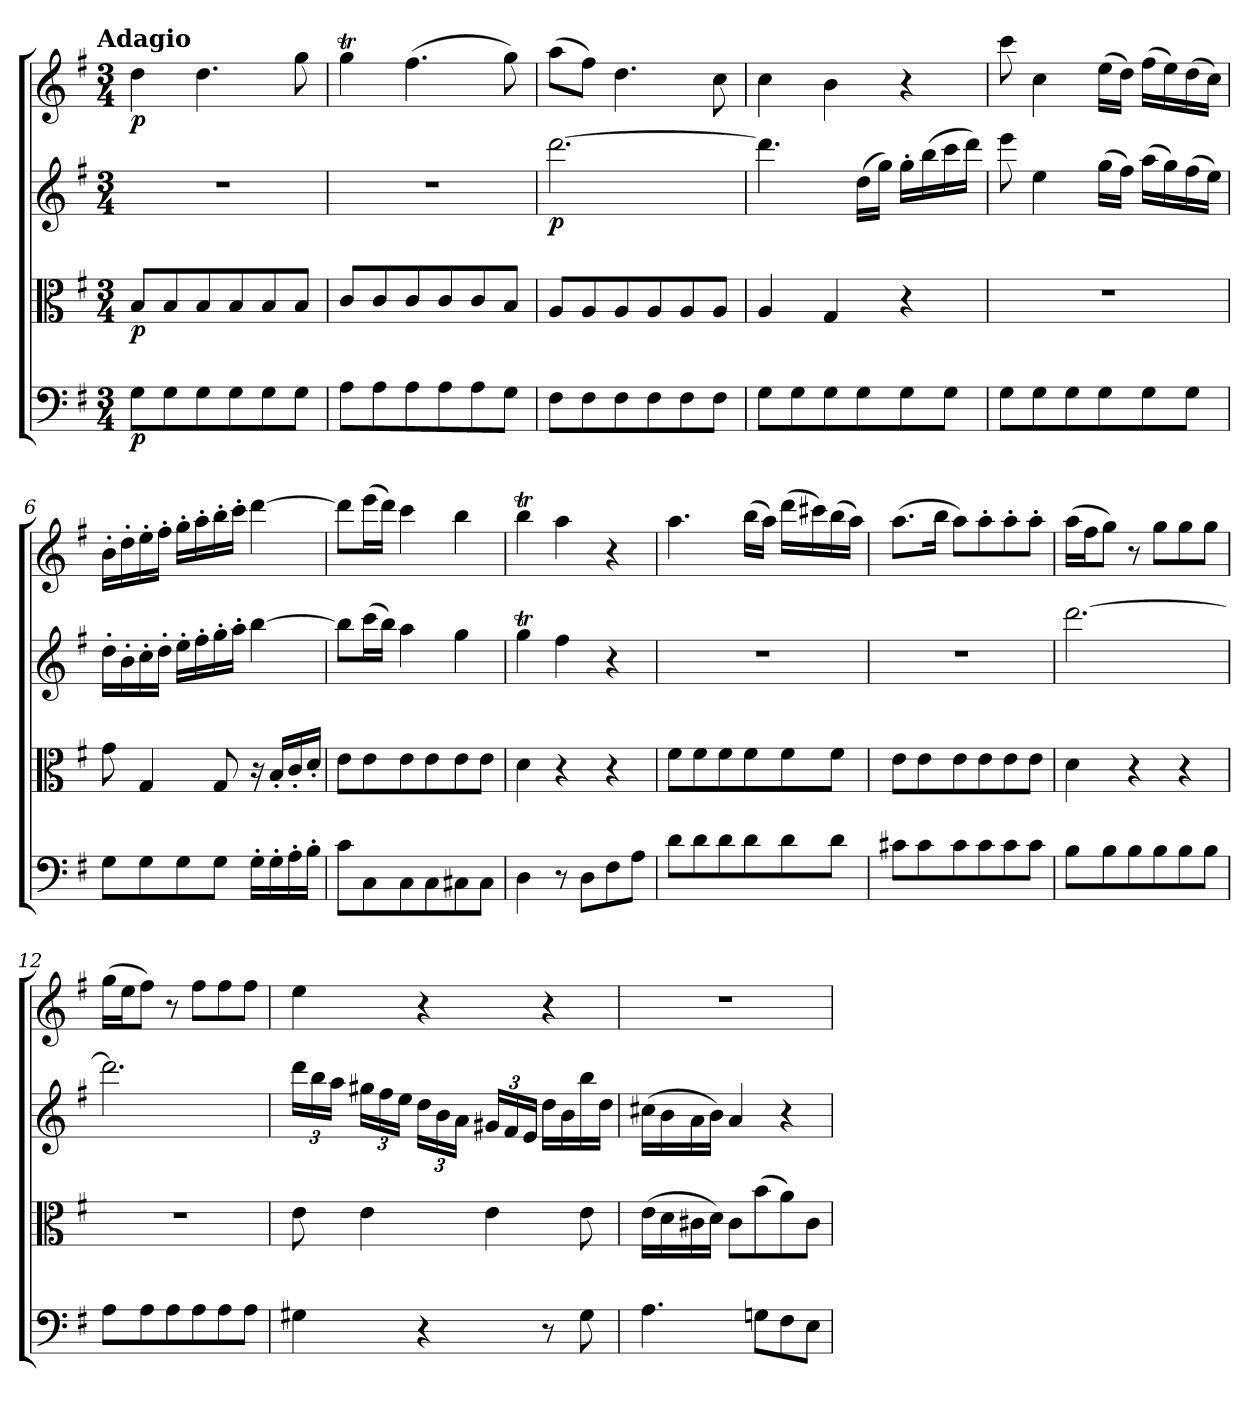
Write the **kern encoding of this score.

**kern	**dynam	**kern	**dynam	**kern	**dynam	**kern	**dynam
*part4	*part4	*part3	*part3	*part2	*part2	*part1	*part1
*staff4	*staff4	*staff3	*staff3	*staff2	*staff2	*staff1	*staff1
*clefF4	*	*clefC3	*	*clefG2	*	*clefG2	*
*k[f#]	*	*k[f#]	*	*k[f#]	*	*k[f#]	*
!!LO:TX:omd:t=Adagio
*M3/4	*	*M3/4	*	*M3/4	*	*M3/4	*
*MM56	*	*MM56	*	*MM56	*	*MM56	*
=	=	=	=	=	=	=	=
8G\L	p	8B/L	p	2.r	.	4dd\	p
8G\	.	8B/	.	.	.	.	.
8G\	.	8B/	.	.	.	4.dd\	.
8G\	.	8B/	.	.	.	.	.
8G\	.	8B/	.	.	.	.	.
8G\J	.	8B/J	.	.	.	8gg\	.
=2	=2	=2	=2	=2	=2	=2	=2
8A\L	.	8c/L	.	2.r	.	4ggT\	.
8A\	.	8c/	.	.	.	.	.
8A\	.	8c/	.	.	.	(4.ff#\	.
8A\	.	8c/	.	.	.	.	.
8A\	.	8c/	.	.	.	.	.
8G\J	.	8B/J	.	.	.	8gg\)	.
=3	=3	=3	=3	=3	=3	=3	=3
8F#\L	.	8A/L	.	[2.ddd\	p	(8aa\L	.
8F#\	.	8A/	.	.	.	8ff#\J)	.
8F#\	.	8A/	.	.	.	4.dd\	.
8F#\	.	8A/	.	.	.	.	.
8F#\	.	8A/	.	.	.	.	.
8F#\J	.	8A/J	.	.	.	8cc\	.
=4	=4	=4	=4	=4	=4	=4	=4
8G\L	.	4A/	.	4.ddd\]	.	4cc\	.
8G\	.	.	.	.	.	.	.
8G\	.	4G/	.	.	.	4b\	.
8G\	.	.	.	(16dd\LL	.	.	.
.	.	.	.	16gg\JJ)	.	.	.
8G\	.	4r	.	16gg'\LL	.	4r	.
.	.	.	.	(16bb\	.	.	.
8G\J	.	.	.	16ccc\	.	.	.
.	.	.	.	16ddd\JJ)	.	.	.
=5	=5	=5	=5	=5	=5	=5	=5
8G\L	.	2.r	.	8eee\	.	8ccc\	.
8G\	.	.	.	4ee\	.	4cc\	.
8G\	.	.	.	.	.	.	.
8G\	.	.	.	(16gg\LL	.	(16ee\LL	.
.	.	.	.	16ff#\JJ)	.	16dd\JJ)	.
8G\	.	.	.	(16aa\LL	.	(16ff#\LL	.
.	.	.	.	16gg\)	.	16ee\)	.
8G\J	.	.	.	(16ff#\	.	(16dd\	.
.	.	.	.	16ee\JJ)	.	16cc\JJ)	.
=6	=6	=6	=6	=6	=6	=6	=6
8G\L	.	8g\	.	16dd'\LL	.	16b'\LL	.
.	.	.	.	16b'\	.	16dd'\	.
8G\	.	4G/	.	16cc'\	.	16ee'\	.
.	.	.	.	16dd'\JJ	.	16ff#'\JJ	.
8G\	.	.	.	16ee'\LL	.	16gg'\LL	.
.	.	.	.	16ff#'\	.	16aa'\	.
8G\J	.	8G/	.	16gg'\	.	16bb'\	.
.	.	.	.	16aa'\JJ	.	16ccc'\JJ	.
16G'\LL	.	16r	.	[4bb\	.	[4ddd\	.
16G'\	.	16B'/LL	.	.	.	.	.
16A'\	.	16c'/	.	.	.	.	.
16B'\JJ	.	16d'/JJ	.	.	.	.	.
=7	=7	=7	=7	=7	=7	=7	=7
8c\L	.	8e\L	.	8bb\L]	.	8ddd\L]	.
8C\	.	8e\	.	(16ccc\L	.	(16eee\L	.
.	.	.	.	16bb\JJ)	.	16ddd\JJ)	.
8C\	.	8e\	.	4aa\	.	4ccc\	.
8C\	.	8e\	.	.	.	.	.
8C#X\	.	8e\	.	4gg\	.	4bb\	.
8C#\J	.	8e\J	.	.	.	.	.
=8	=8	=8	=8	=8	=8	=8	=8
4D\	.	4d\	.	4ggT\	.	4bbt\	.
8r	.	4r	.	4ff#\	.	4aa\	.
8D\L	.	.	.	.	.	.	.
8F#\	.	4r	.	4r	.	4r	.
8A\J	.	.	.	.	.	.	.
=9	=9	=9	=9	=9	=9	=9	=9
8d\L	.	8f#\L	.	2.r	.	4.aa\	.
8d\	.	8f#\	.	.	.	.	.
8d\	.	8f#\	.	.	.	.	.
8d\	.	8f#\	.	.	.	(16bb\LL	.
.	.	.	.	.	.	16aa\JJ)	.
8d\	.	8f#\	.	.	.	(16ddd\LL	.
.	.	.	.	.	.	16ccc#X\)	.
8d\J	.	8f#\J	.	.	.	(16bb\	.
.	.	.	.	.	.	16aa\JJ)	.
=10	=10	=10	=10	=10	=10	=10	=10
8c#X\L	.	8e\L	.	2.r	.	(8.aa\L	.
8c#\	.	8e\	.	.	.	.	.
.	.	.	.	.	.	16bb\Jk	.
8c#\	.	8e\	.	.	.	8aa\L)	.
8c#\	.	8e\	.	.	.	8aa'\	.
8c#\	.	8e\	.	.	.	8aa'\	.
8c#\J	.	8e\J	.	.	.	8aa'\J	.
=11	=11	=11	=11	=11	=11	=11	=11
8B\L	.	4d\	.	[2.ddd\	.	(16aa\LL	.
.	.	.	.	.	.	16ff#\J	.
8B\	.	.	.	.	.	8gg\J)	.
8B\	.	4r	.	.	.	8r	.
8B\	.	.	.	.	.	8gg\L	.
8B\	.	4r	.	.	.	8gg\	.
8B\J	.	.	.	.	.	8gg\J	.
=12	=12	=12	=12	=12	=12	=12	=12
8A\L	.	2.r	.	2.ddd\]	.	(16gg\LL	.
.	.	.	.	.	.	16ee\J	.
8A\	.	.	.	.	.	8ff#\J)	.
8A\	.	.	.	.	.	8r	.
8A\	.	.	.	.	.	8ff#\L	.
8A\	.	.	.	.	.	8ff#\	.
8A\J	.	.	.	.	.	8ff#\J	.
=13	=13	=13	=13	=13	=13	=13	=13
4G#X\	.	8e\	.	24ddd\LL	.	4ee\	.
.	.	.	.	24bb\	.	.	.
.	.	.	.	24aa\JJ	.	.	.
.	.	4e\	.	24gg#X\LL	.	.	.
.	.	.	.	24ff#\	.	.	.
.	.	.	.	24ee\JJ	.	.	.
4r	.	.	.	24dd\LL	.	4r	.
.	.	.	.	24b\	.	.	.
.	.	.	.	24a\JJ	.	.	.
.	.	4e\	.	24g#X/LL	.	.	.
.	.	.	.	24f#/	.	.	.
.	.	.	.	24e/JJ	.	.	.
8r	.	.	.	16dd\LL	.	4r	.
.	.	.	.	16b\	.	.	.
8G#\	.	8e\	.	16bb\	.	.	.
.	.	.	.	16dd\JJ	.	.	.
=14	=14	=14	=14	=14	=14	=14	=14
4.A\	.	(16e\LL	.	(16cc#X\LL	.	2.r	.
.	.	16d\	.	16b\	.	.	.
.	.	16c#X\	.	16a\	.	.	.
.	.	16d\JJ)	.	16b\JJ)	.	.	.
.	.	8c#\L	.	4a/	.	.	.
8Gn\L	.	(8b\	.	.	.	.	.
8F#\	.	8a\)	.	4r	.	.	.
8E\J	.	8c#\J	.	.	.	.	.
=	=	=	=	=	=	=	=
*-	*-	*-	*-	*-	*-	*-	*-
